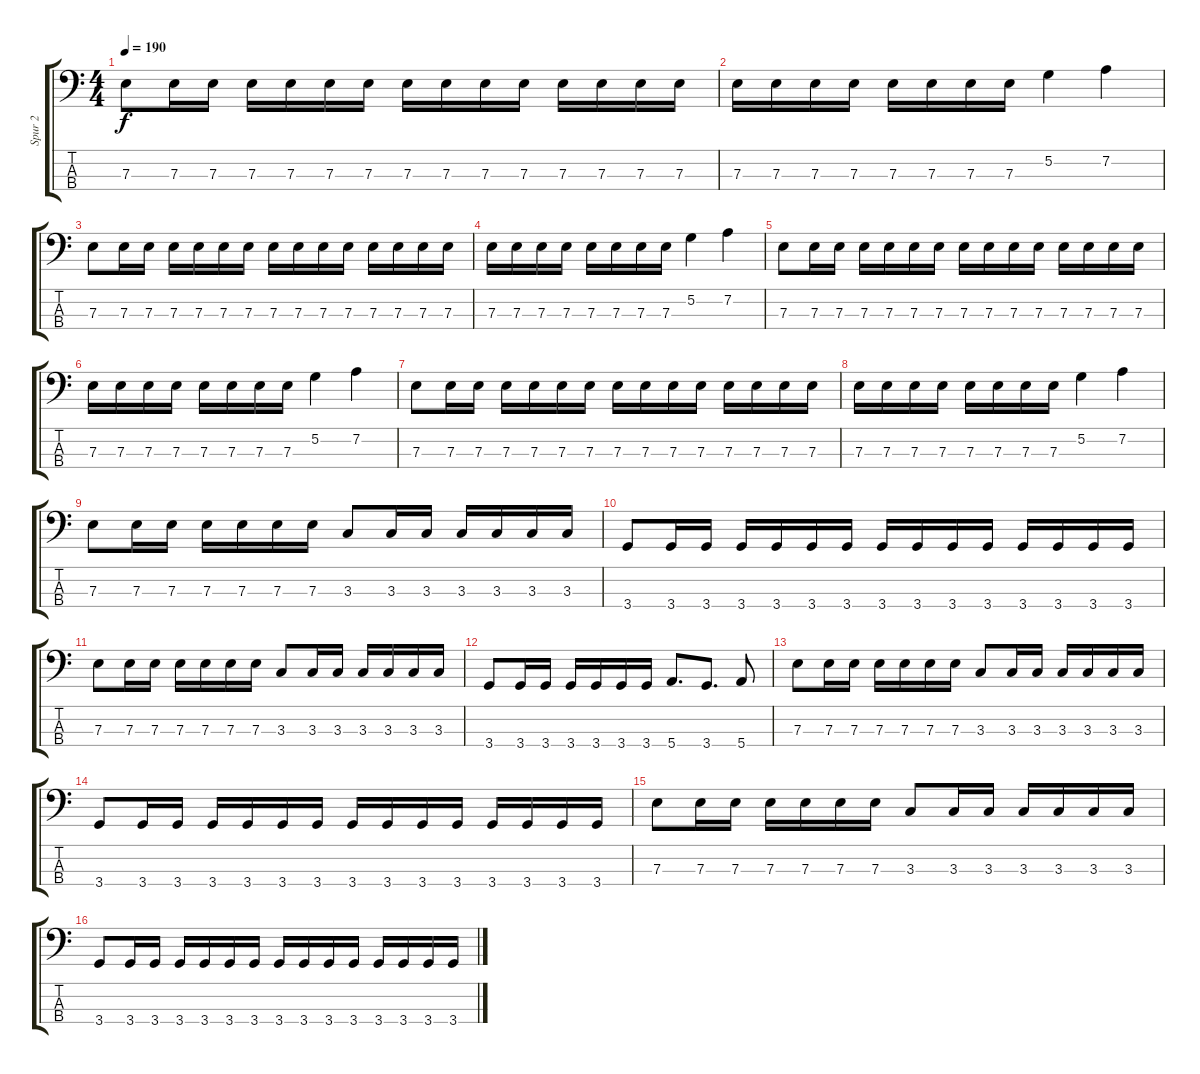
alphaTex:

\track ("Spur 2" "Spur 2") {instrument electricbasspick}
\staff {score tabs}
\tuning (G2 D2 A1 E1) {hide}
\ts (4 4)
\tempo 190
\clef f4
\ks c
7.3.8{dy f} 7.3.16 7.3.16 7.3.16 7.3.16 7.3.16 7.3.16 7.3.16 7.3.16 7.3.16 7.3.16 7.3.16 7.3.16 7.3.16 7.3.16 |
7.3.16 7.3.16 7.3.16 7.3.16 7.3.16 7.3.16 7.3.16 7.3.16 5.2.4 7.2.4 |
7.3.8 7.3.16 7.3.16 7.3.16 7.3.16 7.3.16 7.3.16 7.3.16 7.3.16 7.3.16 7.3.16 7.3.16 7.3.16 7.3.16 7.3.16 |
7.3.16 7.3.16 7.3.16 7.3.16 7.3.16 7.3.16 7.3.16 7.3.16 5.2.4 7.2.4 |
7.3.8 7.3.16 7.3.16 7.3.16 7.3.16 7.3.16 7.3.16 7.3.16 7.3.16 7.3.16 7.3.16 7.3.16 7.3.16 7.3.16 7.3.16 |
7.3.16 7.3.16 7.3.16 7.3.16 7.3.16 7.3.16 7.3.16 7.3.16 5.2.4 7.2.4 |
7.3.8 7.3.16 7.3.16 7.3.16 7.3.16 7.3.16 7.3.16 7.3.16 7.3.16 7.3.16 7.3.16 7.3.16 7.3.16 7.3.16 7.3.16 |
7.3.16 7.3.16 7.3.16 7.3.16 7.3.16 7.3.16 7.3.16 7.3.16 5.2.4 7.2.4 |
7.3.8 7.3.16 7.3.16 7.3.16 7.3.16 7.3.16 7.3.16 3.3.8 3.3.16 3.3.16 3.3.16 3.3.16 3.3.16 3.3.16 |
3.4.8 3.4.16 3.4.16 3.4.16 3.4.16 3.4.16 3.4.16 3.4.16 3.4.16 3.4.16 3.4.16 3.4.16 3.4.16 3.4.16 3.4.16 |
7.3.8 7.3.16 7.3.16 7.3.16 7.3.16 7.3.16 7.3.16 3.3.8 3.3.16 3.3.16 3.3.16 3.3.16 3.3.16 3.3.16 |
3.4.8 3.4.16 3.4.16 3.4.16 3.4.16 3.4.16 3.4.16 5.4.8{d} 3.4.8{d} 5.4.8 |
7.3.8 7.3.16 7.3.16 7.3.16 7.3.16 7.3.16 7.3.16 3.3.8 3.3.16 3.3.16 3.3.16 3.3.16 3.3.16 3.3.16 |
3.4.8 3.4.16 3.4.16 3.4.16 3.4.16 3.4.16 3.4.16 3.4.16 3.4.16 3.4.16 3.4.16 3.4.16 3.4.16 3.4.16 3.4.16 |
7.3.8 7.3.16 7.3.16 7.3.16 7.3.16 7.3.16 7.3.16 3.3.8 3.3.16 3.3.16 3.3.16 3.3.16 3.3.16 3.3.16 |
3.4.8 3.4.16 3.4.16 3.4.16 3.4.16 3.4.16 3.4.16 3.4.16 3.4.16 3.4.16 3.4.16 3.4.16 3.4.16 3.4.16 3.4.16
